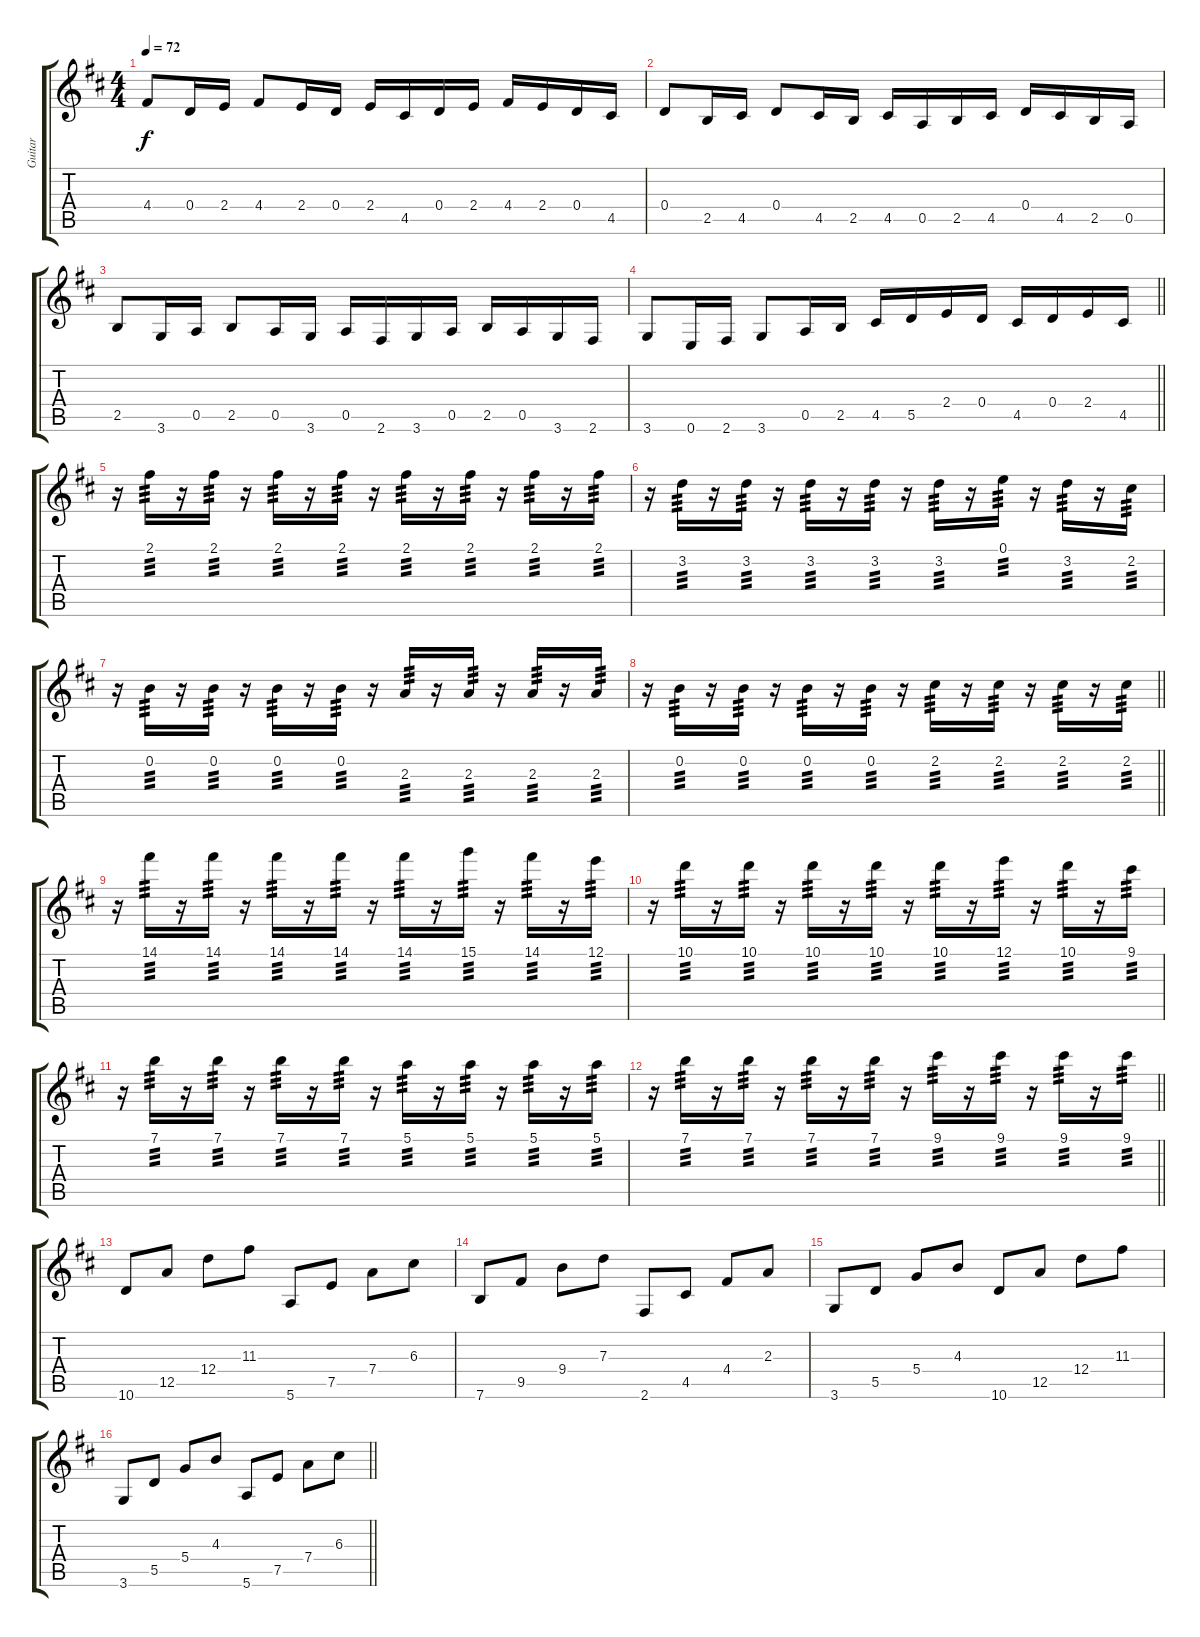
\track ("Guitar" "Guitar") {solo instrument electricguitarjazz}
\staff {score tabs}
\tuning (E4 B3 G3 D3 A2 E2) {hide}
\ts (4 4)
\tempo 72
\clef g2
\ks d
4.4.8{dy f} 0.4.16 2.4.16 4.4.8 2.4.16 0.4.16 2.4.16 4.5.16 0.4.16 2.4.16 4.4.16 2.4.16 0.4.16 4.5.16 |
0.4.8 2.5.16 4.5.16 0.4.8 4.5.16 2.5.16 4.5.16 0.5.16 2.5.16 4.5.16 0.4.16 4.5.16 2.5.16 0.5.16 |
2.5.8 3.6.16 0.5.16 2.5.8 0.5.16 3.6.16 0.5.16 2.6.16 3.6.16 0.5.16 2.5.16 0.5.16 3.6.16 2.6.16 |
\barLineRight lightlight
3.6.8 0.6.16 2.6.16 3.6.8 0.5.16 2.5.16 4.5.16 5.5.16 2.4.16 0.4.16 4.5.16 0.4.16 2.4.16 4.5.16 |
r.16 2.1.16{tp 3} r.16 2.1.16{tp 3} r.16 2.1.16{tp 3} r.16 2.1.16{tp 3} r.16 2.1.16{tp 3} r.16 2.1.16{tp 3} r.16 2.1.16{tp 3} r.16 2.1.16{tp 3} |
r.16 3.2.16{tp 3} r.16 3.2.16{tp 3} r.16 3.2.16{tp 3} r.16 3.2.16{tp 3} r.16 3.2.16{tp 3} r.16 0.1.16{tp 3} r.16 3.2.16{tp 3} r.16 2.2.16{tp 3} |
r.16 0.2.16{tp 3} r.16 0.2.16{tp 3} r.16 0.2.16{tp 3} r.16 0.2.16{tp 3} r.16 2.3.16{tp 3} r.16 2.3.16{tp 3} r.16 2.3.16{tp 3} r.16 2.3.16{tp 3} |
\barLineRight lightlight
r.16 0.2.16{tp 3} r.16 0.2.16{tp 3} r.16 0.2.16{tp 3} r.16 0.2.16{tp 3} r.16 2.2.16{tp 3} r.16 2.2.16{tp 3} r.16 2.2.16{tp 3} r.16 2.2.16{tp 3} |
r.16 14.1.16{tp 3} r.16 14.1.16{tp 3} r.16 14.1.16{tp 3} r.16 14.1.16{tp 3} r.16 14.1.16{tp 3} r.16 15.1.16{tp 3} r.16 14.1.16{tp 3} r.16 12.1.16{tp 3} |
r.16 10.1.16{tp 3} r.16 10.1.16{tp 3} r.16 10.1.16{tp 3} r.16 10.1.16{tp 3} r.16 10.1.16{tp 3} r.16 12.1.16{tp 3} r.16 10.1.16{tp 3} r.16 9.1.16{tp 3} |
r.16 7.1.16{tp 3} r.16 7.1.16{tp 3} r.16 7.1.16{tp 3} r.16 7.1.16{tp 3} r.16 5.1.16{tp 3} r.16 5.1.16{tp 3} r.16 5.1.16{tp 3} r.16 5.1.16{tp 3} |
\barLineRight lightlight
r.16 7.1.16{tp 3} r.16 7.1.16{tp 3} r.16 7.1.16{tp 3} r.16 7.1.16{tp 3} r.16 9.1.16{tp 3} r.16 9.1.16{tp 3} r.16 9.1.16{tp 3} r.16 9.1.16{tp 3} |
10.6.8 12.5.8 12.4.8 11.3.8 5.6.8 7.5.8 7.4.8 6.3.8 |
7.6.8 9.5.8 9.4.8 7.3.8 2.6.8 4.5.8 4.4.8 2.3.8 |
3.6.8 5.5.8 5.4.8 4.3.8 10.6.8 12.5.8 12.4.8 11.3.8 |
\barLineRight lightlight
3.6.8 5.5.8 5.4.8 4.3.8 5.6.8 7.5.8 7.4.8 6.3.8
